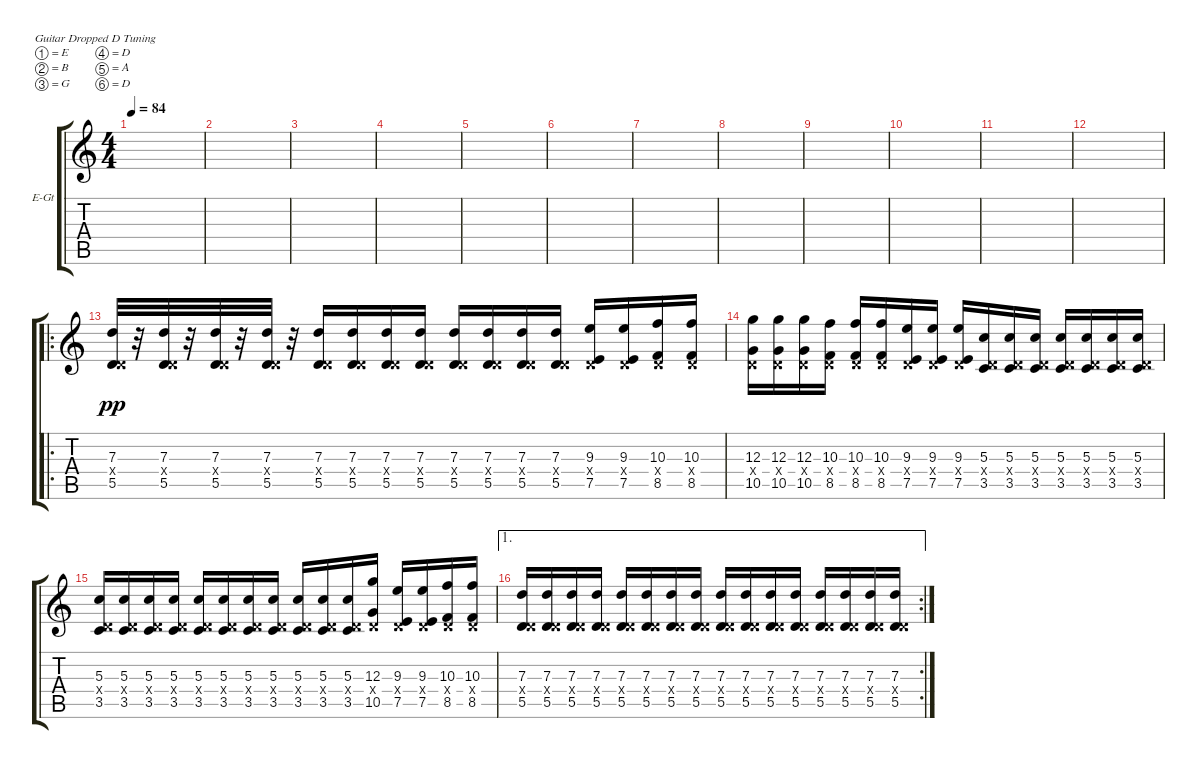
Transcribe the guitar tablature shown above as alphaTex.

\defaultSystemsLayout 4
\bracketExtendMode groupsimilarinstruments
\firstSystemTrackNameOrientation horizontal
\otherSystemsTrackNameOrientation horizontal
\track ("Electric Guitar" "E-Gt") {instrument overdrivenguitar}
\staff {score tabs}
\tuning (E4 B3 G3 D3 A2 D2)
\ts (4 4)
\tempo 84
\clef g2
\ks c
|
|
|
|
|
|
|
|
|
|
|
|
\ro
(5.5 7.3 0.4{x}).32{dy pp} r.32 (5.5 7.3 0.4{x}).32 r.32 (5.5 7.3 0.4{x}).32 r.32 (5.5 7.3 0.4{x}).32 r.32 (5.5 7.3 0.4{x}).16 (5.5 7.3 0.4{x}).16 (5.5 7.3 0.4{x}).16 (5.5 7.3 0.4{x}).16 (5.5 7.3 0.4{x}).16 (5.5 7.3 0.4{x}).16 (5.5 7.3 0.4{x}).16 (5.5 7.3 0.4{x}).16 (7.5 0.4{x} 9.3).16 (7.5 0.4{x} 9.3).16 (8.5 0.4{x} 10.3).16 (8.5 0.4{x} 10.3).16 |
(10.5 0.4{x} 12.3).16 (10.5 0.4{x} 12.3).16 (10.5 0.4{x} 12.3).16 (8.5 0.4{x} 10.3).16 (8.5 0.4{x} 10.3).16 (8.5 0.4{x} 10.3).16 (7.5 0.4{x} 9.3).16 (7.5 0.4{x} 9.3).16 (7.5 0.4{x} 9.3).16 (3.5 0.4{x} 5.3).16 (3.5 0.4{x} 5.3).16 (3.5 0.4{x} 5.3).16 (3.5 0.4{x} 5.3).16 (3.5 0.4{x} 5.3).16 (3.5 0.4{x} 5.3).16 (3.5 0.4{x} 5.3).16 |
(3.5 0.4{x} 5.3).16 (3.5 0.4{x} 5.3).16 (3.5 0.4{x} 5.3).16 (3.5 0.4{x} 5.3).16 (3.5 0.4{x} 5.3).16 (3.5 0.4{x} 5.3).16 (3.5 0.4{x} 5.3).16 (3.5 0.4{x} 5.3).16 (3.5 0.4{x} 5.3).16 (3.5 0.4{x} 5.3).16 (3.5 0.4{x} 5.3).16 (10.5 0.4{x} 12.3).16 (7.5 0.4{x} 9.3).16 (7.5 0.4{x} 9.3).16 (8.5 0.4{x} 10.3).16 (8.5 0.4{x} 10.3).16 |
\ae 1
\rc 2
(5.5 0.4{x} 7.3).16 (5.5 0.4{x} 7.3).16 (5.5 0.4{x} 7.3).16 (5.5 0.4{x} 7.3).16 (5.5 0.4{x} 7.3).16 (5.5 0.4{x} 7.3).16 (5.5 0.4{x} 7.3).16 (5.5 0.4{x} 7.3).16 (5.5 0.4{x} 7.3).16 (5.5 0.4{x} 7.3).16 (5.5 0.4{x} 7.3).16 (5.5 0.4{x} 7.3).16 (5.5 0.4{x} 7.3).16 (5.5 0.4{x} 7.3).16 (5.5 0.4{x} 7.3).16 (5.5 0.4{x} 7.3).16
